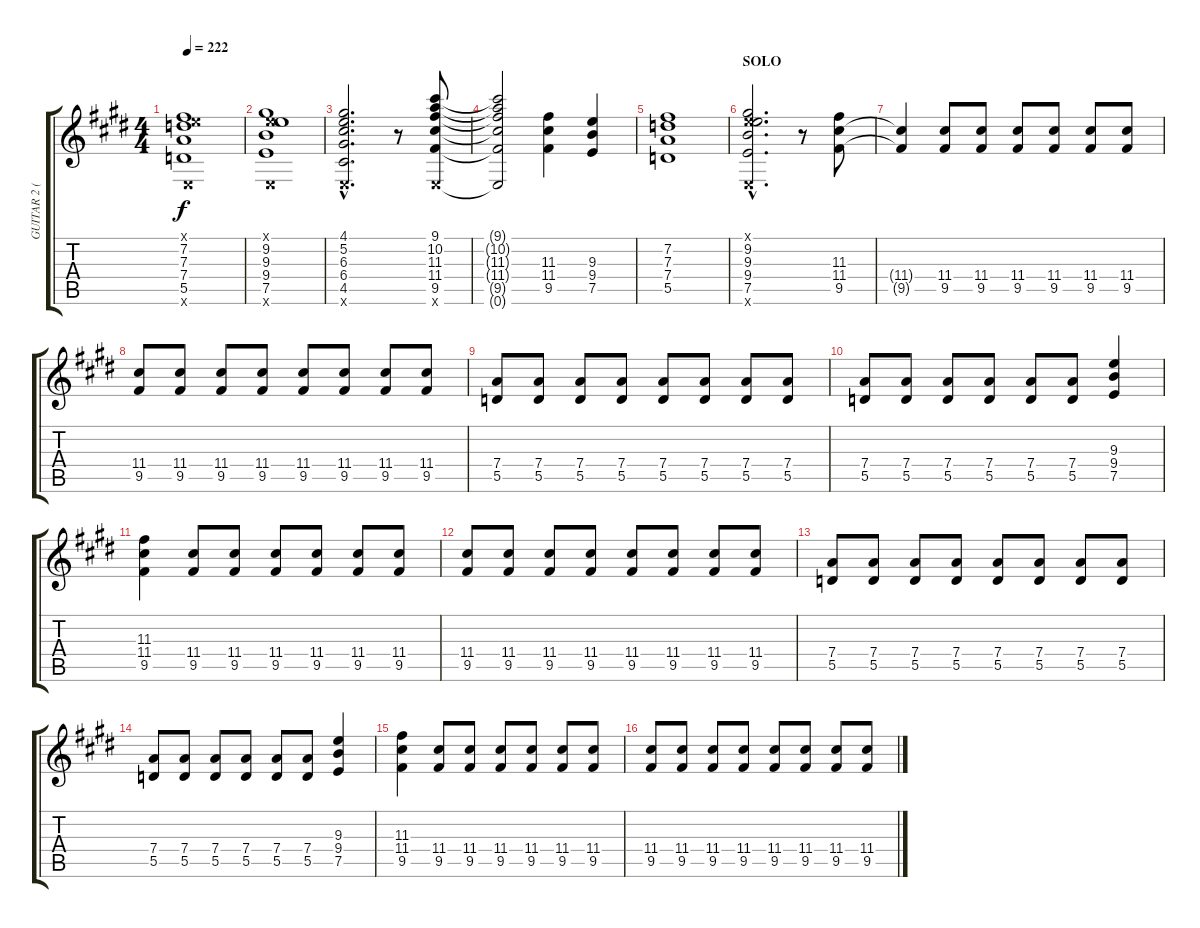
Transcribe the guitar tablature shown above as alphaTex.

\track ("GUITAR 2 (LEFT)" "GUITAR 2 (") {instrument distortionguitar}
\staff {score tabs}
\tuning (E4 B3 G3 D3 A2 E2) {hide}
\ts (4 4)
\tempo 222
\clef g2
\ks c#minor
(0.1{x} 7.2 7.3 7.4 5.5 0.6{x}).1{dy f} |
(0.1{x} 9.2 9.3 9.4 7.5 0.6{x}).1 |
(4.1{hac} 5.2{hac} 6.3{hac} 6.4{hac} 4.5{hac} 0.6{hac x}).2{d} r.8 (9.1 10.2 11.3 11.4 9.5 0.6{x}).8 |
(9.1{t} 10.2{t} 11.3{t} 11.4{t} 9.5{t} 0.6{t}).2 (11.3 11.4 9.5).4 (9.3 9.4 7.5).4 |
(7.2 7.3 7.4 5.5).1 |
\section ("" "SOLO")
(0.1{hac x} 9.2{hac} 9.3{hac} 9.4{hac} 7.5{hac} 0.6{hac x}).2{d volume 10} r.8 (11.3 11.4 9.5).8 |
(11.4{t} 9.5{t}).4{volume 10} (11.4 9.5).8 (11.4 9.5).8 (11.4 9.5).8 (11.4 9.5).8 (11.4 9.5).8 (11.4 9.5).8 |
(11.4 9.5).8 (11.4 9.5).8 (11.4 9.5).8 (11.4 9.5).8 (11.4 9.5).8 (11.4 9.5).8 (11.4 9.5).8 (11.4 9.5).8 |
(7.4 5.5).8 (7.4 5.5).8 (7.4 5.5).8 (7.4 5.5).8 (7.4 5.5).8 (7.4 5.5).8 (7.4 5.5).8 (7.4 5.5).8 |
(7.4 5.5).8 (7.4 5.5).8 (7.4 5.5).8 (7.4 5.5).8 (7.4 5.5).8 (7.4 5.5).8 (9.3 9.4 7.5).4 |
(11.3 11.4 9.5).4 (11.4 9.5).8 (11.4 9.5).8 (11.4 9.5).8 (11.4 9.5).8 (11.4 9.5).8 (11.4 9.5).8 |
(11.4 9.5).8 (11.4 9.5).8 (11.4 9.5).8 (11.4 9.5).8 (11.4 9.5).8 (11.4 9.5).8 (11.4 9.5).8 (11.4 9.5).8 |
(7.4 5.5).8 (7.4 5.5).8 (7.4 5.5).8 (7.4 5.5).8 (7.4 5.5).8 (7.4 5.5).8 (7.4 5.5).8 (7.4 5.5).8 |
(7.4 5.5).8 (7.4 5.5).8 (7.4 5.5).8 (7.4 5.5).8 (7.4 5.5).8 (7.4 5.5).8 (9.3 9.4 7.5).4 |
(11.3 11.4 9.5).4 (11.4 9.5).8 (11.4 9.5).8 (11.4 9.5).8 (11.4 9.5).8 (11.4 9.5).8 (11.4 9.5).8 |
(11.4 9.5).8 (11.4 9.5).8 (11.4 9.5).8 (11.4 9.5).8 (11.4 9.5).8 (11.4 9.5).8 (11.4 9.5).8 (11.4 9.5).8
